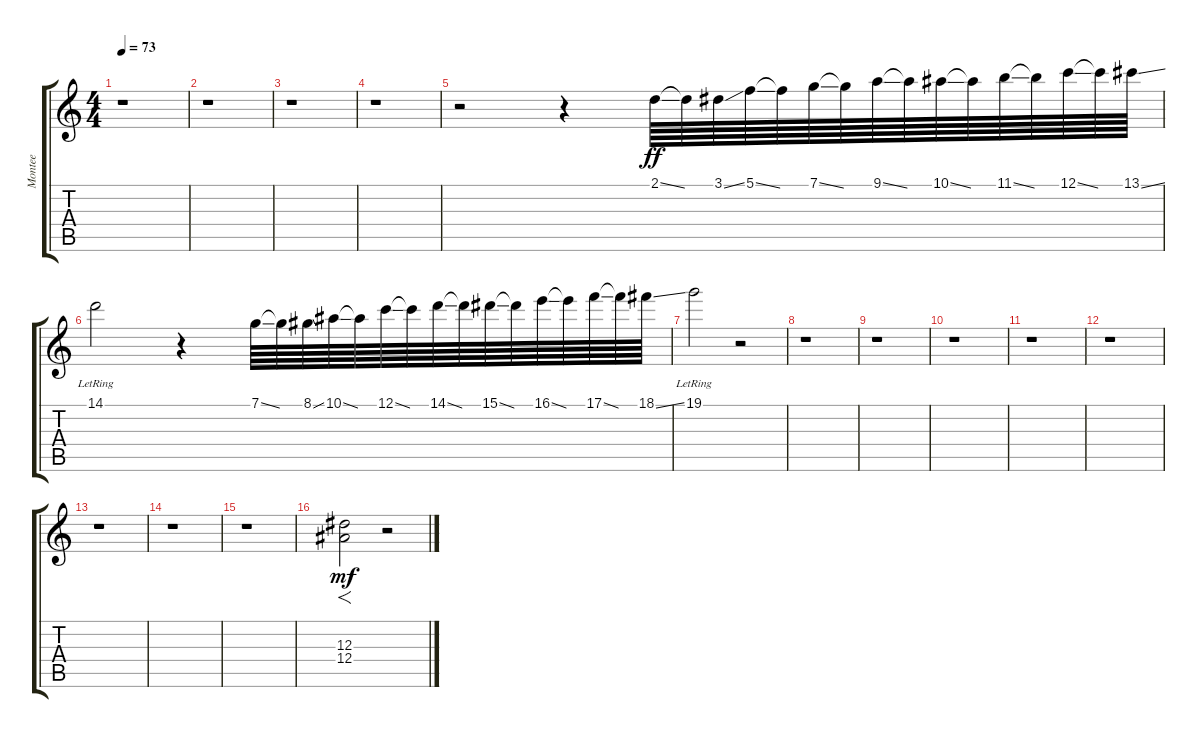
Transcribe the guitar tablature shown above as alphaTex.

\track ("Montee" "Montee") {instrument stringensemble1}
\staff {score tabs}
\tuning (C5 G4 Eb4 Bb3 F3 C3) {hide}
\ts (4 4)
\tempo 73
\clef g2
\ks c
r.1{dy ff} |
r.1 |
r.1 |
r.1 |
r.2 r.4 2.1{ss}.64 2.1{t}.64 3.1{ss}.64 5.1{ss}.64 5.1{t}.64 7.1{ss}.64 7.1{t}.64 9.1{ss}.64 9.1{t}.64 10.1{ss}.64 10.1{t}.64 11.1{ss}.64 11.1{t}.64 12.1{ss}.64 12.1{t}.64 13.1{ss}.64 |
14.1{lr}.2 r.4 7.1{ss}.64 7.1{t}.64 8.1{ss}.64 10.1{ss}.64 10.1{t}.64 12.1{ss}.64 12.1{t}.64 14.1{ss}.64 14.1{t}.64 15.1{ss}.64 15.1{t}.64 16.1{ss}.64 16.1{t}.64 17.1{ss}.64 17.1{t}.64 18.1{ss}.64 |
19.1{lr}.2 r.2 |
r.1 |
r.1 |
r.1 |
r.1 |
r.1 |
r.1 |
r.1 |
r.1 |
(12.3 12.4).2{f dy mf} r.2
